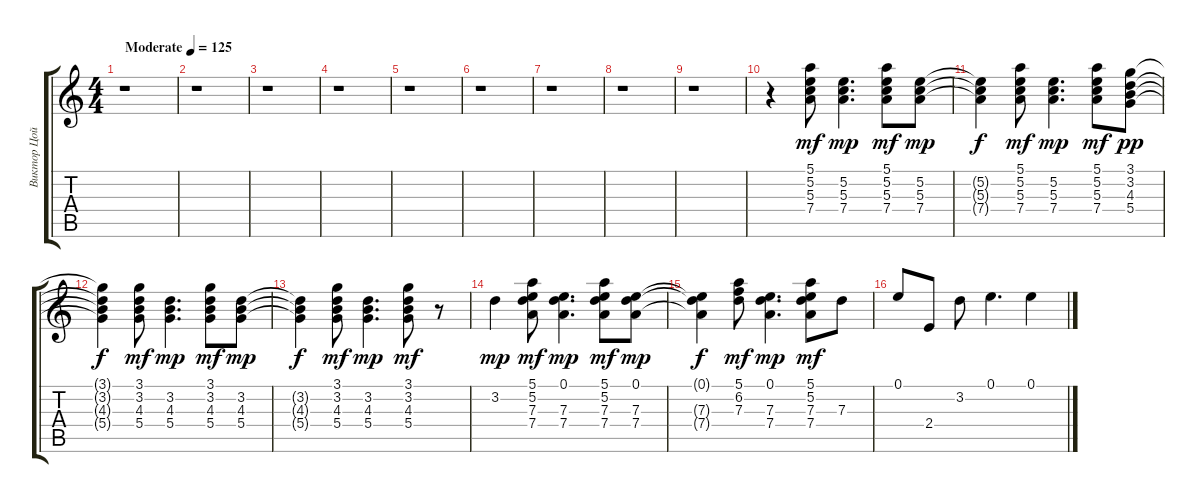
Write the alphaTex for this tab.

\track ("Виктор Цой (ритм)" "Виктор Цой") {instrument acousticguitarsteel}
\staff {score tabs}
\tuning (E4 B3 G3 D3 A2 E2) {hide}
\ts (4 4)
\tempo (125 "Moderate")
\clef g2
\ks c
r.1{dy mf instrument acousticguitarsteel} |
r.1 |
r.1 |
r.1 |
r.1 |
r.1 |
r.1 |
r.1 |
r.1 |
r.4 (5.1 5.2 5.3 7.4).8 (5.2 5.3 7.4).4{d dy mp} (5.1 5.2 5.3 7.4).8{dy mf} (5.2 5.3 7.4).8{dy mp} |
(5.2{t} 5.3{t} 7.4{t}).4{dy f} (5.1 5.2 5.3 7.4).8{dy mf} (5.2 5.3 7.4).4{d dy mp} (5.1 5.2 5.3 7.4).8{dy mf} (3.1 3.2 4.3 5.4).8{dy pp} |
(3.1{t} 3.2{t} 4.3{t} 5.4{t}).4{dy f} (3.1 3.2 4.3 5.4).8{dy mf} (3.2 4.3 5.4).4{d dy mp} (3.1 3.2 4.3 5.4).8{dy mf} (3.2 4.3 5.4).8{dy mp} |
(3.2{t} 4.3{t} 5.4{t}).4{dy f} (3.1 3.2 4.3 5.4).8{dy mf} (3.2 4.3 5.4).4{d dy mp} (3.1 3.2 4.3 5.4).8{dy mf} r.8 |
3.2.4{dy mp} (5.1 5.2 7.3 7.4).8{dy mf} (0.1 7.3 7.4).4{d dy mp} (5.1 5.2 7.3 7.4).8{dy mf} (0.1 7.3 7.4).8{dy mp} |
(0.1{t} 7.3{t} 7.4{t}).4{dy f} (5.1 6.2 7.3).8{dy mf} (0.1 7.3 7.4).4{d dy mp} (5.1 5.2 7.3 7.4).8{dy mf} 7.3.8 |
0.1.8 2.4.8 3.2.8 0.1.4{d} 0.1.4
